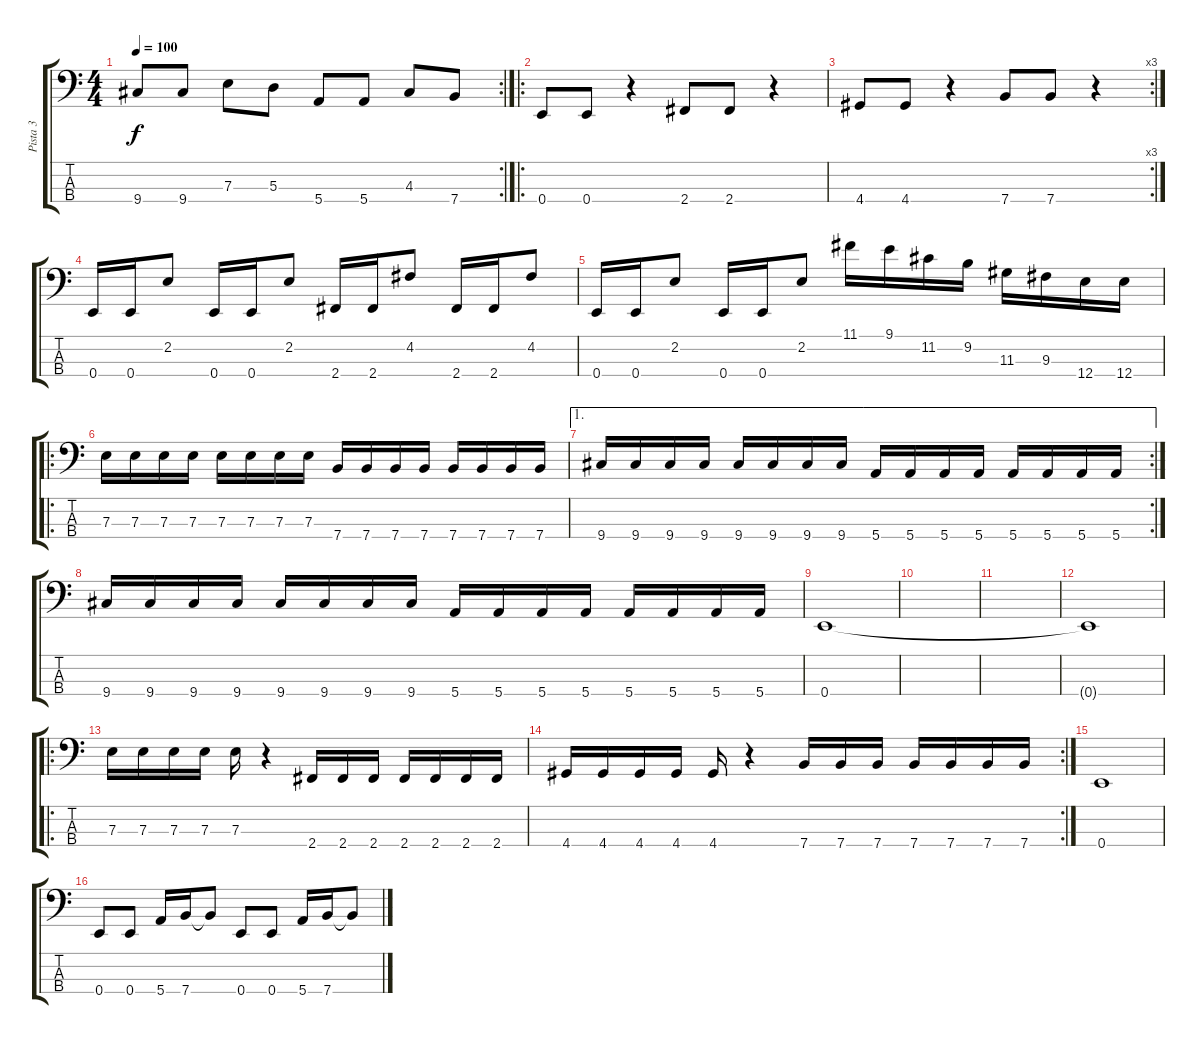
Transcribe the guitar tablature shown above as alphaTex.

\track ("Pista 3" "Pista 3") {instrument electricbasspick}
\staff {score tabs}
\tuning (G2 D2 A1 E1) {hide}
\rc 2
\ts (4 4)
\tempo 100
\clef f4
\ks c
9.4.8{dy f} 9.4.8 7.3.8 5.3.8 5.4.8 5.4.8 4.3.8 7.4.8 |
\ro
0.4.8 0.4.8 r.4 2.4.8 2.4.8 r.4 |
\rc 3
4.4.8 4.4.8 r.4 7.4.8 7.4.8 r.4 |
0.4.16 0.4.16 2.2.8 0.4.16 0.4.16 2.2.8 2.4.16 2.4.16 4.2.8 2.4.16 2.4.16 4.2.8 |
0.4.16 0.4.16 2.2.8 0.4.16 0.4.16 2.2.8 11.1.16 9.1.16 11.2.16 9.2.16 11.3.16 9.3.16 12.4.16 12.4.16 |
\ro
7.3.16 7.3.16 7.3.16 7.3.16 7.3.16 7.3.16 7.3.16 7.3.16 7.4.16 7.4.16 7.4.16 7.4.16 7.4.16 7.4.16 7.4.16 7.4.16 |
\ae 1
\rc 2
9.4.16 9.4.16 9.4.16 9.4.16 9.4.16 9.4.16 9.4.16 9.4.16 5.4.16 5.4.16 5.4.16 5.4.16 5.4.16 5.4.16 5.4.16 5.4.16 |
9.4.16 9.4.16 9.4.16 9.4.16 9.4.16 9.4.16 9.4.16 9.4.16 5.4.16 5.4.16 5.4.16 5.4.16 5.4.16 5.4.16 5.4.16 5.4.16 |
0.4.1 |
|
|
0.4{t}.1 |
\ro
7.3.16 7.3.16 7.3.16 7.3.16 7.3.16 r.4 2.4.16 2.4.16 2.4.16 2.4.16 2.4.16 2.4.16 2.4.16 |
\rc 2
4.4.16 4.4.16 4.4.16 4.4.16 4.4.16 r.4 7.4.16 7.4.16 7.4.16 7.4.16 7.4.16 7.4.16 7.4.16 |
0.4.1 |
0.4.8 0.4.8 5.4.16 7.4.16 7.4{t}.8 0.4.8 0.4.8 5.4.16 7.4.16 7.4{t}.8
